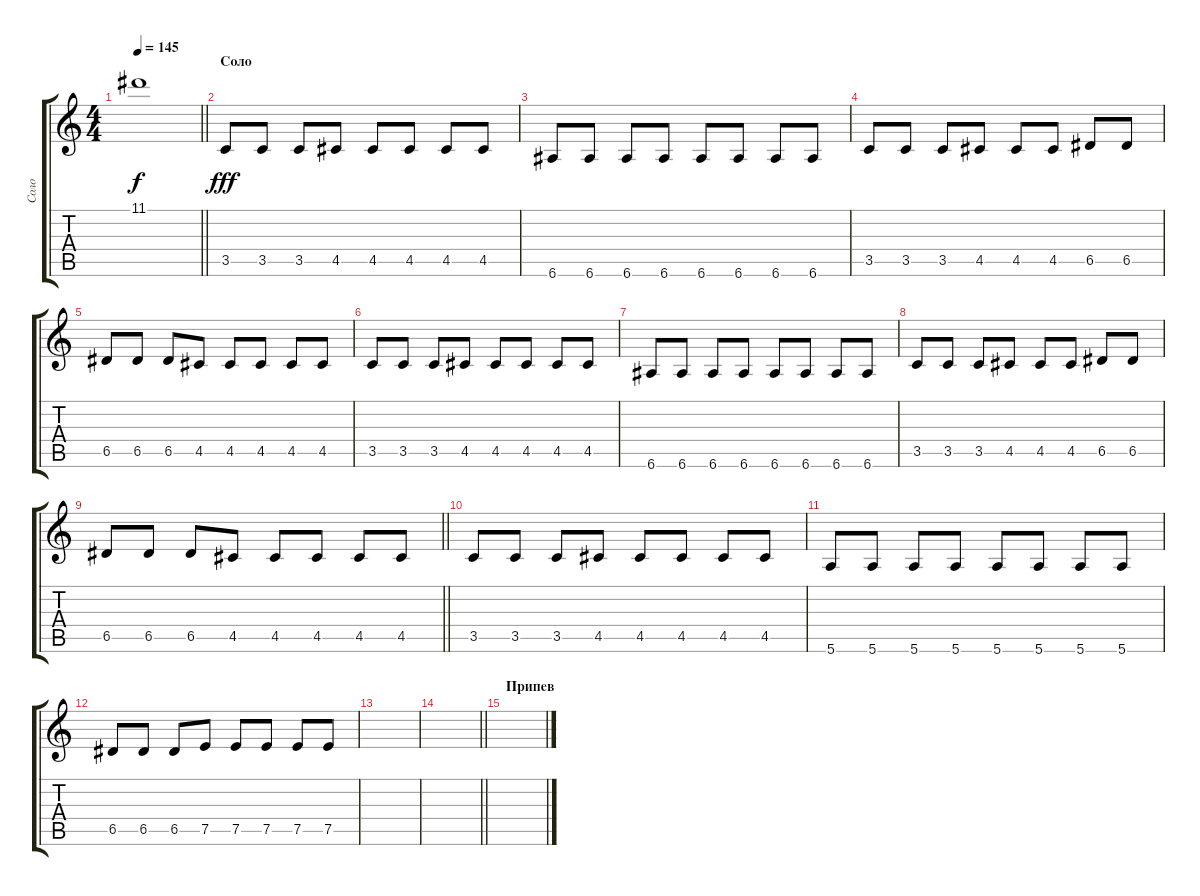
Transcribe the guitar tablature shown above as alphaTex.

\track ("Соло" "Соло") {instrument distortionguitar}
\staff {score tabs}
\tuning (E4 B3 G3 D3 A2 E2) {hide}
\ts (4 4)
\tempo 145
\clef g2
\barLineRight lightlight
\ks c
11.1{t}.1{dy f} |
\section ("" "Соло")
3.5.8{dy fff} 3.5.8 3.5.8 4.5.8 4.5.8 4.5.8 4.5.8 4.5.8 |
6.6.8 6.6.8 6.6.8 6.6.8 6.6.8 6.6.8 6.6.8 6.6.8 |
3.5.8 3.5.8 3.5.8 4.5.8 4.5.8 4.5.8 6.5.8 6.5.8 |
6.5.8 6.5.8 6.5.8 4.5.8 4.5.8 4.5.8 4.5.8 4.5.8 |
3.5.8 3.5.8 3.5.8 4.5.8 4.5.8 4.5.8 4.5.8 4.5.8 |
6.6.8 6.6.8 6.6.8 6.6.8 6.6.8 6.6.8 6.6.8 6.6.8 |
3.5.8 3.5.8 3.5.8 4.5.8 4.5.8 4.5.8 6.5.8 6.5.8 |
\barLineRight lightlight
6.5.8 6.5.8 6.5.8 4.5.8 4.5.8 4.5.8 4.5.8 4.5.8 |
\section ("" " ")
3.5.8 3.5.8 3.5.8 4.5.8 4.5.8 4.5.8 4.5.8 4.5.8 |
5.6.8 5.6.8 5.6.8 5.6.8 5.6.8 5.6.8 5.6.8 5.6.8 |
6.5.8 6.5.8 6.5.8 7.5.8 7.5.8 7.5.8 7.5.8 7.5.8 |
|
\barLineRight lightlight
|
\section ("" "Припев")
